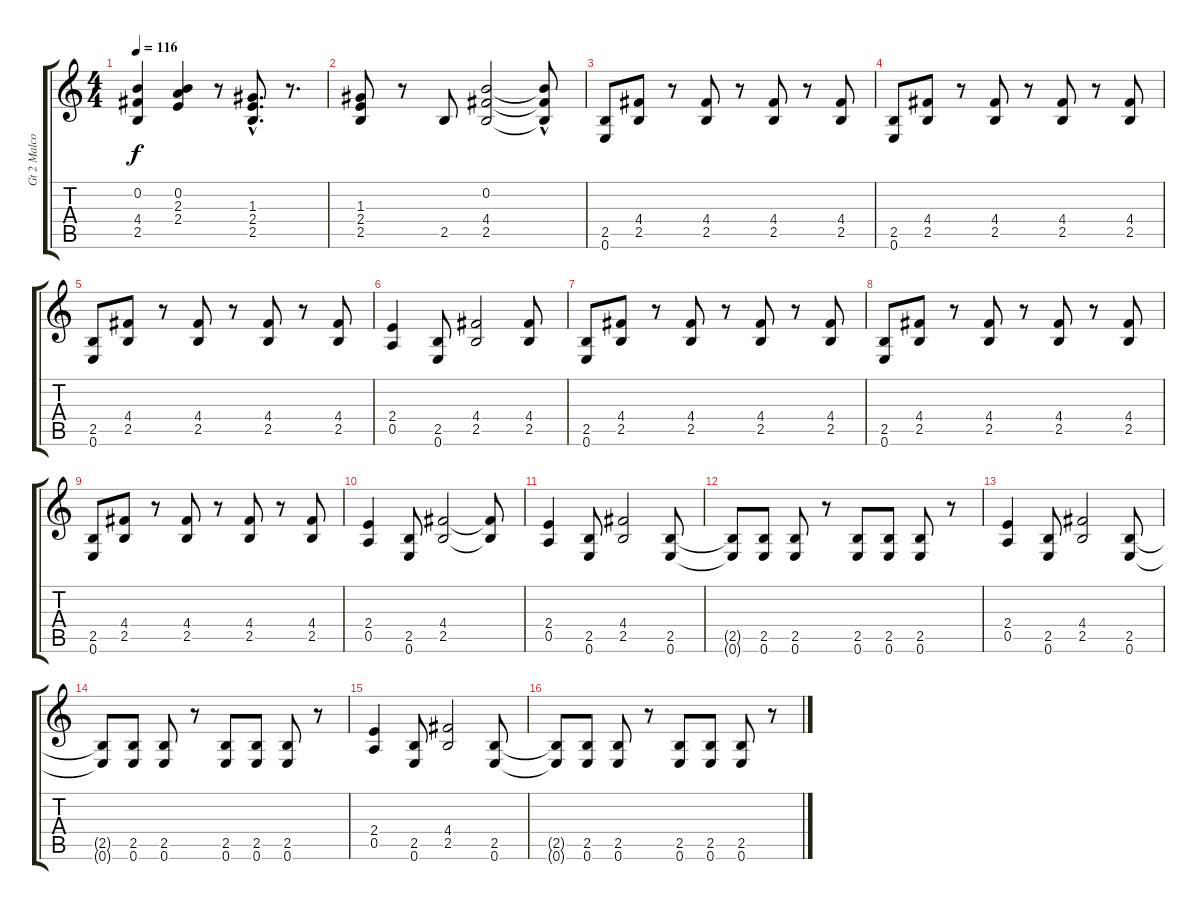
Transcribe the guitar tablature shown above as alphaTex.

\track ("Gt 2 Malcolm" "Gt 2 Malco") {instrument overdrivenguitar}
\staff {score tabs}
\tuning (E4 B3 G3 D3 A2 E2) {hide}
\ts (4 4)
\tempo 116
\clef g2
\ks c
(0.2{t} 4.4{t} 2.5{t}).4{dy f} (0.2 2.3 2.4).4 r.8 (1.3{hac} 2.4{hac} 2.5{hac}).8{d} r.8{d} |
(1.3 2.4 2.5).8 r.8 2.5.8 (0.2 4.4 2.5).2 (0.2{hac t} 4.4{t} 2.5{t}).8 |
(2.5 0.6).8 (4.4 2.5).8 r.8 (4.4 2.5).8 r.8 (4.4 2.5).8 r.8 (4.4 2.5).8 |
(2.5 0.6).8 (4.4 2.5).8 r.8 (4.4 2.5).8 r.8 (4.4 2.5).8 r.8 (4.4 2.5).8 |
(2.5 0.6).8 (4.4 2.5).8 r.8 (4.4 2.5).8 r.8 (4.4 2.5).8 r.8 (4.4 2.5).8 |
(2.4 0.5).4 (2.5 0.6).8 (4.4 2.5).2 (4.4 2.5).8 |
(2.5 0.6).8 (4.4 2.5).8 r.8 (4.4 2.5).8 r.8 (4.4 2.5).8 r.8 (4.4 2.5).8 |
(2.5 0.6).8 (4.4 2.5).8 r.8 (4.4 2.5).8 r.8 (4.4 2.5).8 r.8 (4.4 2.5).8 |
(2.5 0.6).8 (4.4 2.5).8 r.8 (4.4 2.5).8 r.8 (4.4 2.5).8 r.8 (4.4 2.5).8 |
(2.4 0.5).4 (2.5 0.6).8 (4.4 2.5).2 (4.4{t} 2.5{t}).8 |
(2.4 0.5).4 (2.5 0.6).8 (4.4 2.5).2 (2.5 0.6).8 |
(2.5{t} 0.6{t}).8 (2.5 0.6).8 (2.5 0.6).8 r.8 (2.5 0.6).8 (2.5 0.6).8 (2.5 0.6).8 r.8 |
(2.4 0.5).4 (2.5 0.6).8 (4.4 2.5).2 (2.5 0.6).8 |
(2.5{t} 0.6{t}).8 (2.5 0.6).8 (2.5 0.6).8 r.8 (2.5 0.6).8 (2.5 0.6).8 (2.5 0.6).8 r.8 |
(2.4 0.5).4 (2.5 0.6).8 (4.4 2.5).2 (2.5 0.6).8 |
(2.5{t} 0.6{t}).8 (2.5 0.6).8 (2.5 0.6).8 r.8 (2.5 0.6).8 (2.5 0.6).8 (2.5 0.6).8 r.8
